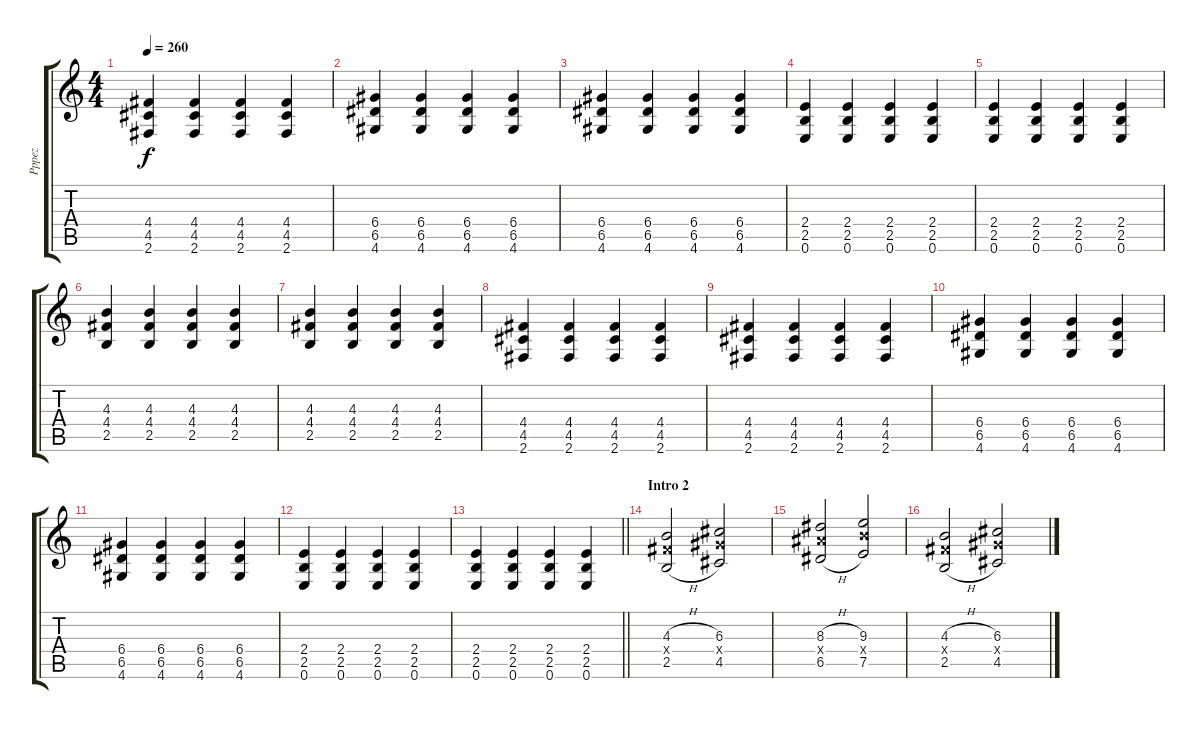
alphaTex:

\track ("Pppez" "Pppez") {instrument distortionguitar}
\staff {score tabs}
\tuning (E4 B3 G3 D3 A2 E2) {hide}
\ts (4 4)
\tempo 260
\clef g2
\ks c
(4.4 4.5 2.6).4{dy f} (4.4 4.5 2.6).4 (4.4 4.5 2.6).4 (4.4 4.5 2.6).4 |
(6.4 6.5 4.6).4 (6.4 6.5 4.6).4 (6.4 6.5 4.6).4 (6.4 6.5 4.6).4 |
(6.4 6.5 4.6).4 (6.4 6.5 4.6).4 (6.4 6.5 4.6).4 (6.4 6.5 4.6).4 |
(2.4 2.5 0.6).4 (2.4 2.5 0.6).4 (2.4 2.5 0.6).4 (2.4 2.5 0.6).4 |
(2.4 2.5 0.6).4 (2.4 2.5 0.6).4 (2.4 2.5 0.6).4 (2.4 2.5 0.6).4 |
(4.3 4.4 2.5).4 (4.3 4.4 2.5).4 (4.3 4.4 2.5).4 (4.3 4.4 2.5).4 |
(4.3 4.4 2.5).4 (4.3 4.4 2.5).4 (4.3 4.4 2.5).4 (4.3 4.4 2.5).4 |
(4.4 4.5 2.6).4 (4.4 4.5 2.6).4 (4.4 4.5 2.6).4 (4.4 4.5 2.6).4 |
(4.4 4.5 2.6).4 (4.4 4.5 2.6).4 (4.4 4.5 2.6).4 (4.4 4.5 2.6).4 |
(6.4 6.5 4.6).4 (6.4 6.5 4.6).4 (6.4 6.5 4.6).4 (6.4 6.5 4.6).4 |
(6.4 6.5 4.6).4 (6.4 6.5 4.6).4 (6.4 6.5 4.6).4 (6.4 6.5 4.6).4 |
(2.4 2.5 0.6).4 (2.4 2.5 0.6).4 (2.4 2.5 0.6).4 (2.4 2.5 0.6).4 |
\barLineRight lightlight
(2.4 2.5 0.6).4 (2.4 2.5 0.6).4 (2.4 2.5 0.6).4 (2.4 2.5 0.6).4 |
\section ("" "Intro 2")
(4.3{h} 4.4{x} 2.5{h}).2{instrument overdrivenguitar} (6.3 6.4{x} 4.5).2 |
(8.3{h} 8.4{x} 6.5{h}).2 (9.3 9.4{x} 7.5).2 |
(4.3{h} 4.4{x} 2.5{h}).2 (6.3 6.4{x} 4.5).2
